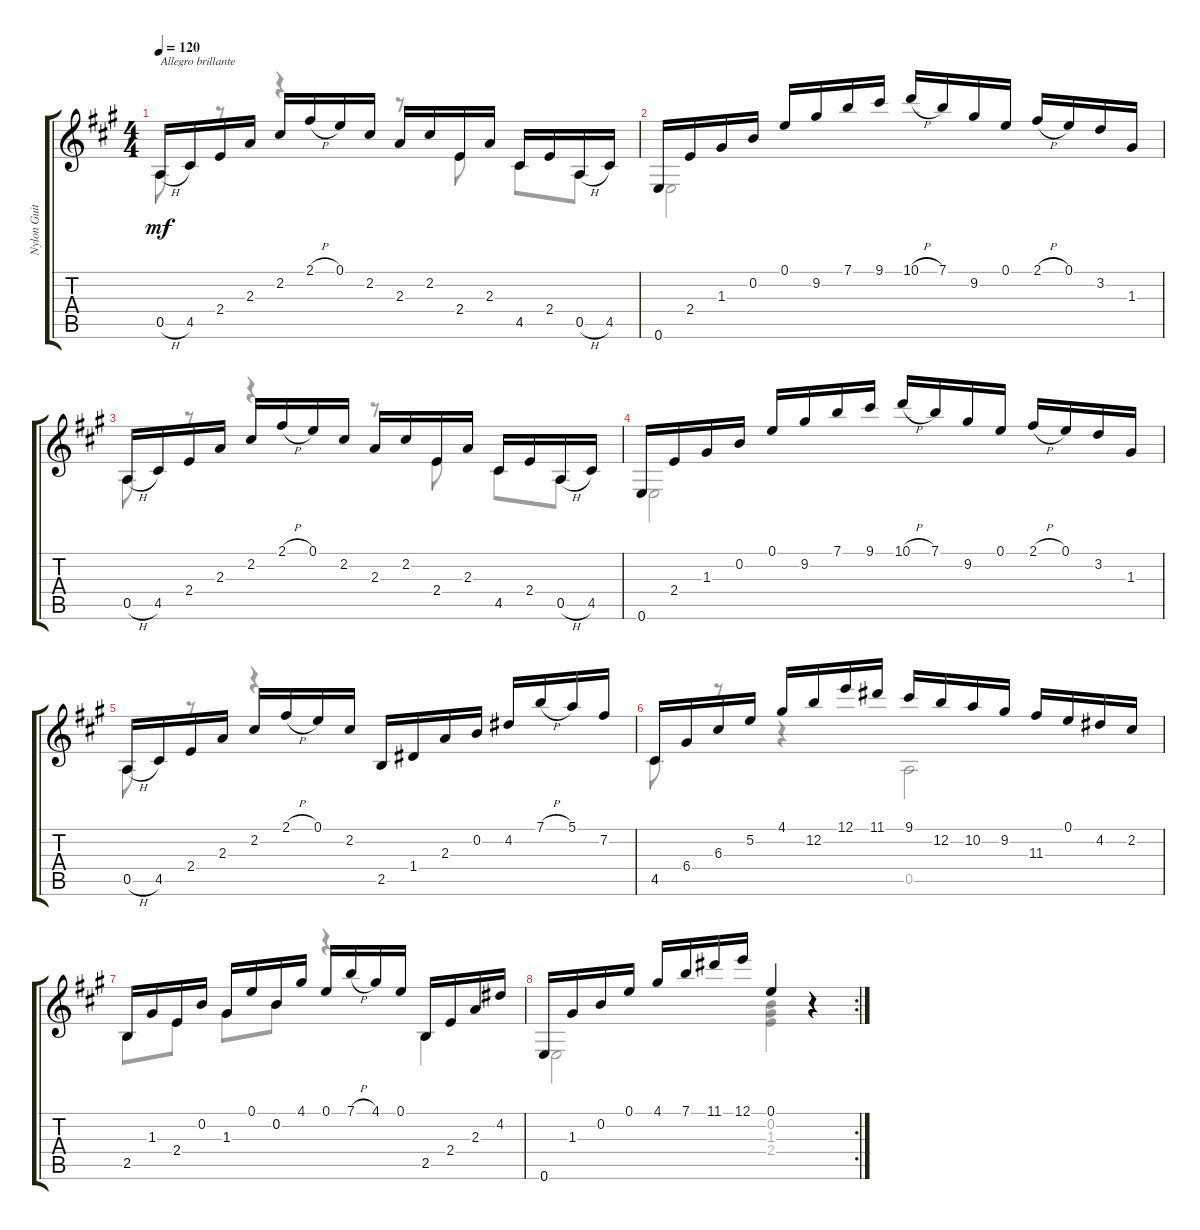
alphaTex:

\track ("Nylon Guitar" "Nylon Guit") {instrument acousticguitarsteel}
\staff {score tabs}
\tuning (E4 B3 G3 D3 A2 E2) {hide}
\voice
\ts (4 4)
\tempo 120
\clef g2
\ks a
0.5{h}.16{txt "Allegro brillante" dy mf instrument acousticguitarsteel} 4.5.16 2.4.16 2.3.16 2.2.16 2.1{h}.16 0.1.16 2.2.16 2.3.16 2.2.16 2.4.16 2.3.16 4.5.16 2.4.16 0.5{h}.16 4.5.16 |
0.6.16 2.4.16 1.3.16 0.2.16 0.1.16 9.2.16 7.1.16 9.1.16 10.1{h}.16 7.1.16 9.2.16 0.1.16 2.1{h}.16 0.1.16 3.2.16 1.3.16 |
0.5{h}.16 4.5.16 2.4.16 2.3.16 2.2.16 2.1{h}.16 0.1.16 2.2.16 2.3.16 2.2.16 2.4.16 2.3.16 4.5.16 2.4.16 0.5{h}.16 4.5.16 |
0.6.16 2.4.16 1.3.16 0.2.16 0.1.16 9.2.16 7.1.16 9.1.16 10.1{h}.16 7.1.16 9.2.16 0.1.16 2.1{h}.16 0.1.16 3.2.16 1.3.16 |
0.5{h}.16 4.5.16 2.4.16 2.3.16 2.2.16 2.1{h}.16 0.1.16 2.2.16 2.5.16 1.4.16 2.3.16 0.2.16 4.2.16 7.1{h}.16 5.1.16 7.2.16 |
4.5.16 6.4.16 6.3.16 5.2.16 4.1.16 12.2.16 12.1.16 11.1.16 9.1.16 12.2.16 10.2.16 9.2.16 11.3.16 0.1.16 4.2.16 2.2.16 |
2.5.16 1.3.16 2.4.16 0.2.16 1.3.16 0.1.16 0.2.16 4.1.16 0.1.16 7.1{h}.16 4.1.16 0.1.16 2.5.16 2.4.16 2.3.16 4.2.16 |
\rc 2
0.6.16 1.3.16 0.2.16 0.1.16 4.1.16 7.1.16 11.1.16 12.1.16 0.1.4 r.4
\voice
\clef g2
\ottava regular
\simile none
\ks a
0.5.8{dy mf} r.8 r.4 r.8 2.4.8 4.5.8 0.5.8 |
0.6.2 |
0.5.8 r.8 r.4 r.8 2.4.8 4.5.8 0.5.8 |
0.6.2 |
0.5.8 r.8 r.4 |
4.5.8 r.8 r.4 0.5.2 |
2.5.8 2.4.8 1.3.8 0.2.8 r.4 2.5.4 |
0.6.2 (0.2 1.3 2.4).4 r.4
